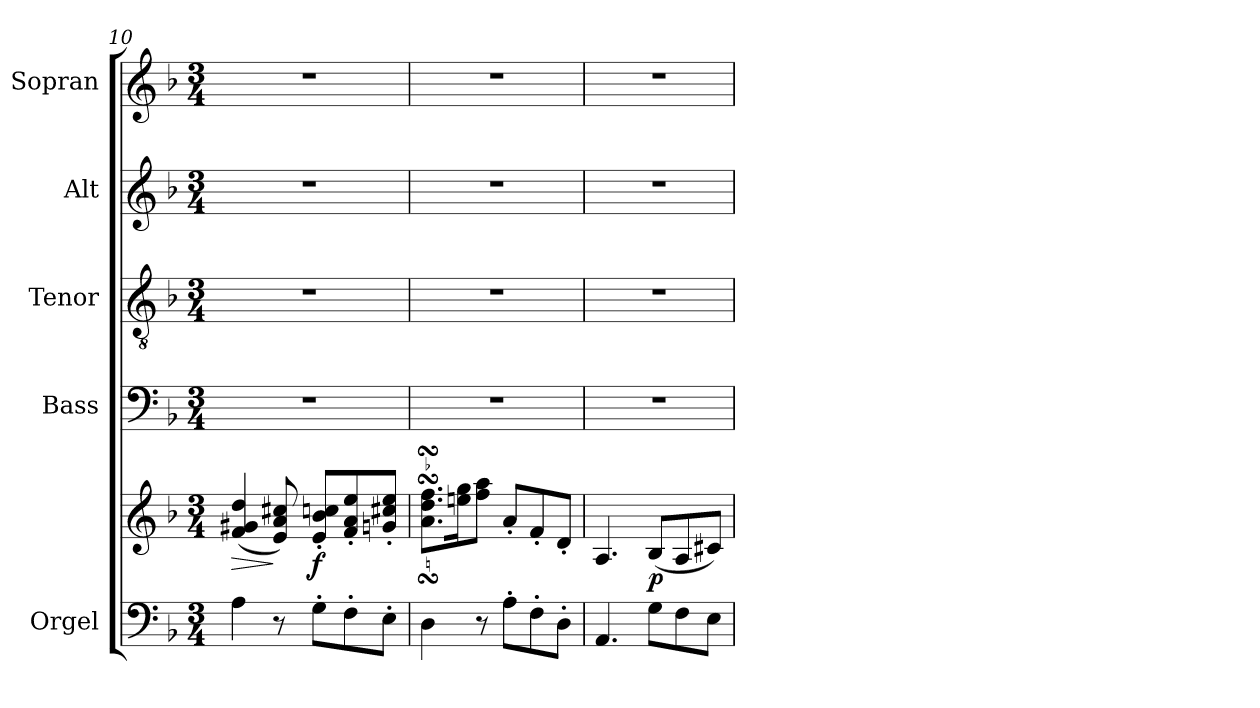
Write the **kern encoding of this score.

**kern	**kern	**dynam	**kern	**kern	**kern	**kern
*part5	*part5	*part5	*part4	*part3	*part2	*part1
*staff6	*staff5	*staff5/6	*staff4	*staff3	*staff2	*staff1
*I"Orgel	*	*	*I"Bass	*I"Tenor	*I"Alt	*I"Sopran
*I'Org.	*	*	*I'B.	*I'T.	*I'A.	*I'S.
*clefF4	*clefG2	*	*clefF4	*clefGv2	*clefG2	*clefG2
*k[b-]	*k[b-]	*	*k[b-]	*k[b-]	*k[b-]	*k[b-]
*F:	*F:	*	*F:	*F:	*F:	*F:
*M3/4	*M3/4	*	*M3/4	*M3/4	*M3/4	*M3/4
=10	=10	=10	=10	=10	=10	=10
!	!	!LO:HP:b	!	!	!	!
4A\	(<4f/ 4g#X/ 4dd/	>	2.r	2.r	2.r	2.r
8r	8e/ 8a/ 8cc#X/)	]	.	.	.	.
!	!	!LO:DY:b	!	!	!	!
8G'>\L	8e/'< 8b-/'< 8ccn/'<L	f	.	.	.	.
8F'>\	8f/'< 8a/'< 8ee/'<	.	.	.	.	.
8E'>\J	8gn/'< 8cc#X/'< 8ee/'<J	.	.	.	.	.
=11	=11	=11	=11	=11	=11	=11
4D\	8.a\sSSS 8.dd\sSSS 8.ff\sSSSL	.	2.r	2.r	2.r	2.r
.	16ee\ 16gg\k	.	.	.	.	.
8r	8ff\ 8aa\J	.	.	.	.	.
8A'>\L	8a'</L	.	.	.	.	.
8F'>\	8f'</	.	.	.	.	.
8D'>\J	8d'</J	.	.	.	.	.
=12	=12	=12	=12	=12	=12	=12
4.AA/	4.A/	.	2.r	2.r	2.r	2.r
!	!	!LO:DY:b	!	!	!	!
8G\L	(<8B-/L	p	.	.	.	.
8F\	8A/	.	.	.	.	.
8E\J	8c#X/J)	.	.	.	.	.
=	=	=	=	=	=	=
*-	*-	*-	*-	*-	*-	*-
